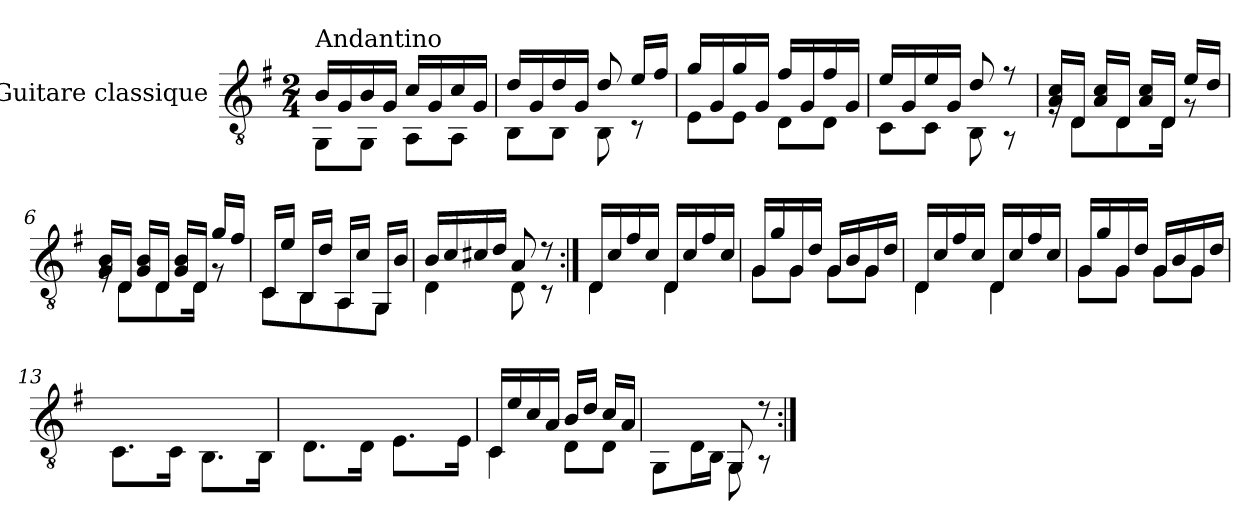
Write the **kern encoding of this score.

**kern
*part1
*staff1
*I"Guitare classique
*clefGv2
*k[f#]
*M2/4
*MM50
=1
*^
!LO:TX:a:t=Andantino	!
16B/LL	8GG\L
16G/	.
16B/	8GG\J
16G/JJ	.
16c/LL	8AA\L
16G/	.
16c/	8AA\J
16G/JJ	.
=2	=2
16d/LL	8BB\L
16G/	.
16d/	8BB\J
16G/JJ	.
8d/	8BB\
16e/LL	8r
16f#/JJ	.
=3	=3
16g/LL	8E\L
16G/	.
16g/	8E\J
16G/JJ	.
16f#/LL	8D\L
16G/	.
16f#/	8D\J
16G/JJ	.
=4	=4
16e/LL	8C\L
16G/	.
16e/	8C\J
16G/JJ	.
8d/	8BB\
8r	8r
!!LO:LB:g=z	!!
=5	=5
16A/ 16c/LL	16rG
16D/JJ	8D\L
16A/ 16c/LL	.
16D/JJ	8D\
16A/ 16c/LL	.
16D/JJ	16D\Jk
16e/LL	8rG
16d/JJ	.
=6	=6
16G/ 16B/LL	16rG
16D/JJ	8D\L
16G/ 16B/LL	.
16D/JJ	8D\
16G/ 16B/LL	.
16D/JJ	16D\Jk
16g/LL	8rG
16f#/JJ	.
=7	=7
16C/LL	8C\L
16e/JJ	.
16BB/LL	8BB\
16d/JJ	.
16AA/LL	8AA\
16c/JJ	.
16GG/LL	8GG\J
16B/JJ	.
=8	=8
16B/LL	4D\
16c/	.
16c#X/	.
16d/JJ	.
8A/	8D\
8r	8r
!!LO:LB:g=z	!!
=9:|!	=9:|!
16D/LL	4D\
16c/	.
16f#/	.
16c/JJ	.
16D/LL	4D\
16c/	.
16f#/	.
16c/JJ	.
=10	=10
16G/LL	8G\L
16g/	.
16G/	8G\J
16d/JJ	.
16G/LL	8G\L
16B/	.
16G/	8G\J
16d/JJ	.
=11	=11
16D/LL	4D\
16c/	.
16f#/	.
16c/JJ	.
16D/LL	4D\
16c/	.
16f#/	.
16c/JJ	.
=12	=12
16G/LL	8G\L
16g/	.
16G/	8G\J
16d/JJ	.
16G/LL	8G\L
16B/	.
16G/	8G\J
16d/JJ	.
!!LO:LB:g=z	!!
=13	=13
16C/LLyy	8.C\L
16G/	.
16e/	.
16C/JJ	16C\Jk
16BB/LLyy	8.BB\L
16G/	.
16d/	.
16BB/JJ	16BB\Jk
=14	=14
16D/LLyy	8.D\L
16c/	.
16f#/	.
16D/JJ	16D\Jk
16E/LLyy	8.E\L
16G/	.
16g/	.
16E/JJ	16E\Jk
=15	=15
16C/LL	4C\
16e/	.
16c/	.
16A/JJ	.
16B/LL	8D\L
16d/JJ	.
16c/LL	8D\J
16A/JJ	.
=16	=16
16GG/LLyy	8GG\L
16G/	.
16D/	16D\L
16BB/JJ	16BB\JJ
8GG/	8GG\
8r	8r
*v	*v
=:|!
*-
